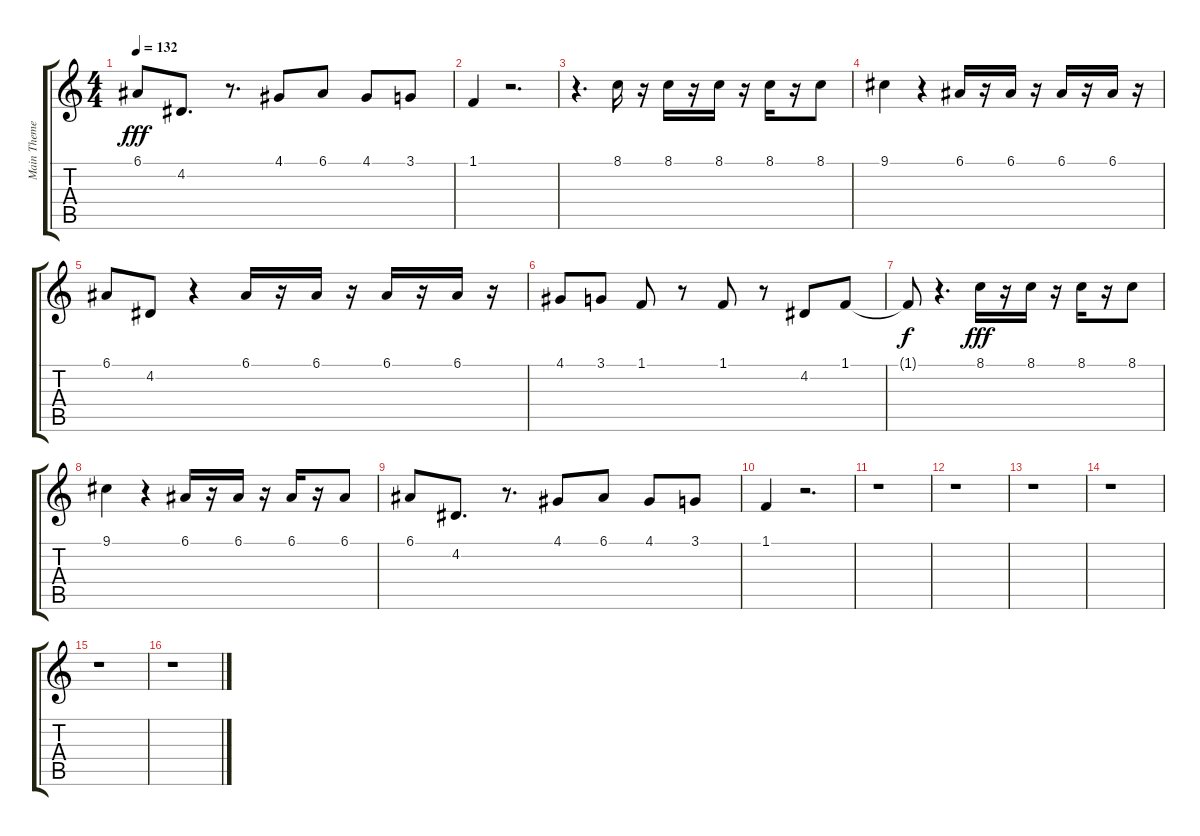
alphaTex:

\track ("Main Theme" "Main Theme") {instrument altosax}
\staff {score tabs}
\tuning (E4 B3 G3 D3 A2 E2) {hide}
\ts (4 4)
\tempo 132
\clef g2
\ks c
6.1.8{dy fff} 4.2.8{d} r.8{d} 4.1.8 6.1.8 4.1.8 3.1.8 |
1.1.4 r.2{d} |
r.4{d} 8.1.16 r.16 8.1.16 r.16 8.1.16 r.16 8.1.16 r.16 8.1.8 |
9.1.4 r.4 6.1.16 r.16 6.1.16 r.16 6.1.16 r.16 6.1.16 r.16 |
6.1.8 4.2.8 r.4 6.1.16 r.16 6.1.16 r.16 6.1.16 r.16 6.1.16 r.16 |
4.1.8 3.1.8 1.1.8 r.8 1.1.8 r.8 4.2.8 1.1.8 |
1.1{t}.8{dy f} r.4{d} 8.1.16{dy fff} r.16 8.1.16 r.16 8.1.16 r.16 8.1.8 |
9.1.4 r.4 6.1.16 r.16 6.1.16 r.16 6.1.16 r.16 6.1.8 |
6.1.8 4.2.8{d} r.8{d} 4.1.8 6.1.8 4.1.8 3.1.8 |
1.1.4 r.2{d} |
r.1 |
r.1 |
r.1 |
r.1 |
r.1 |
r.1
